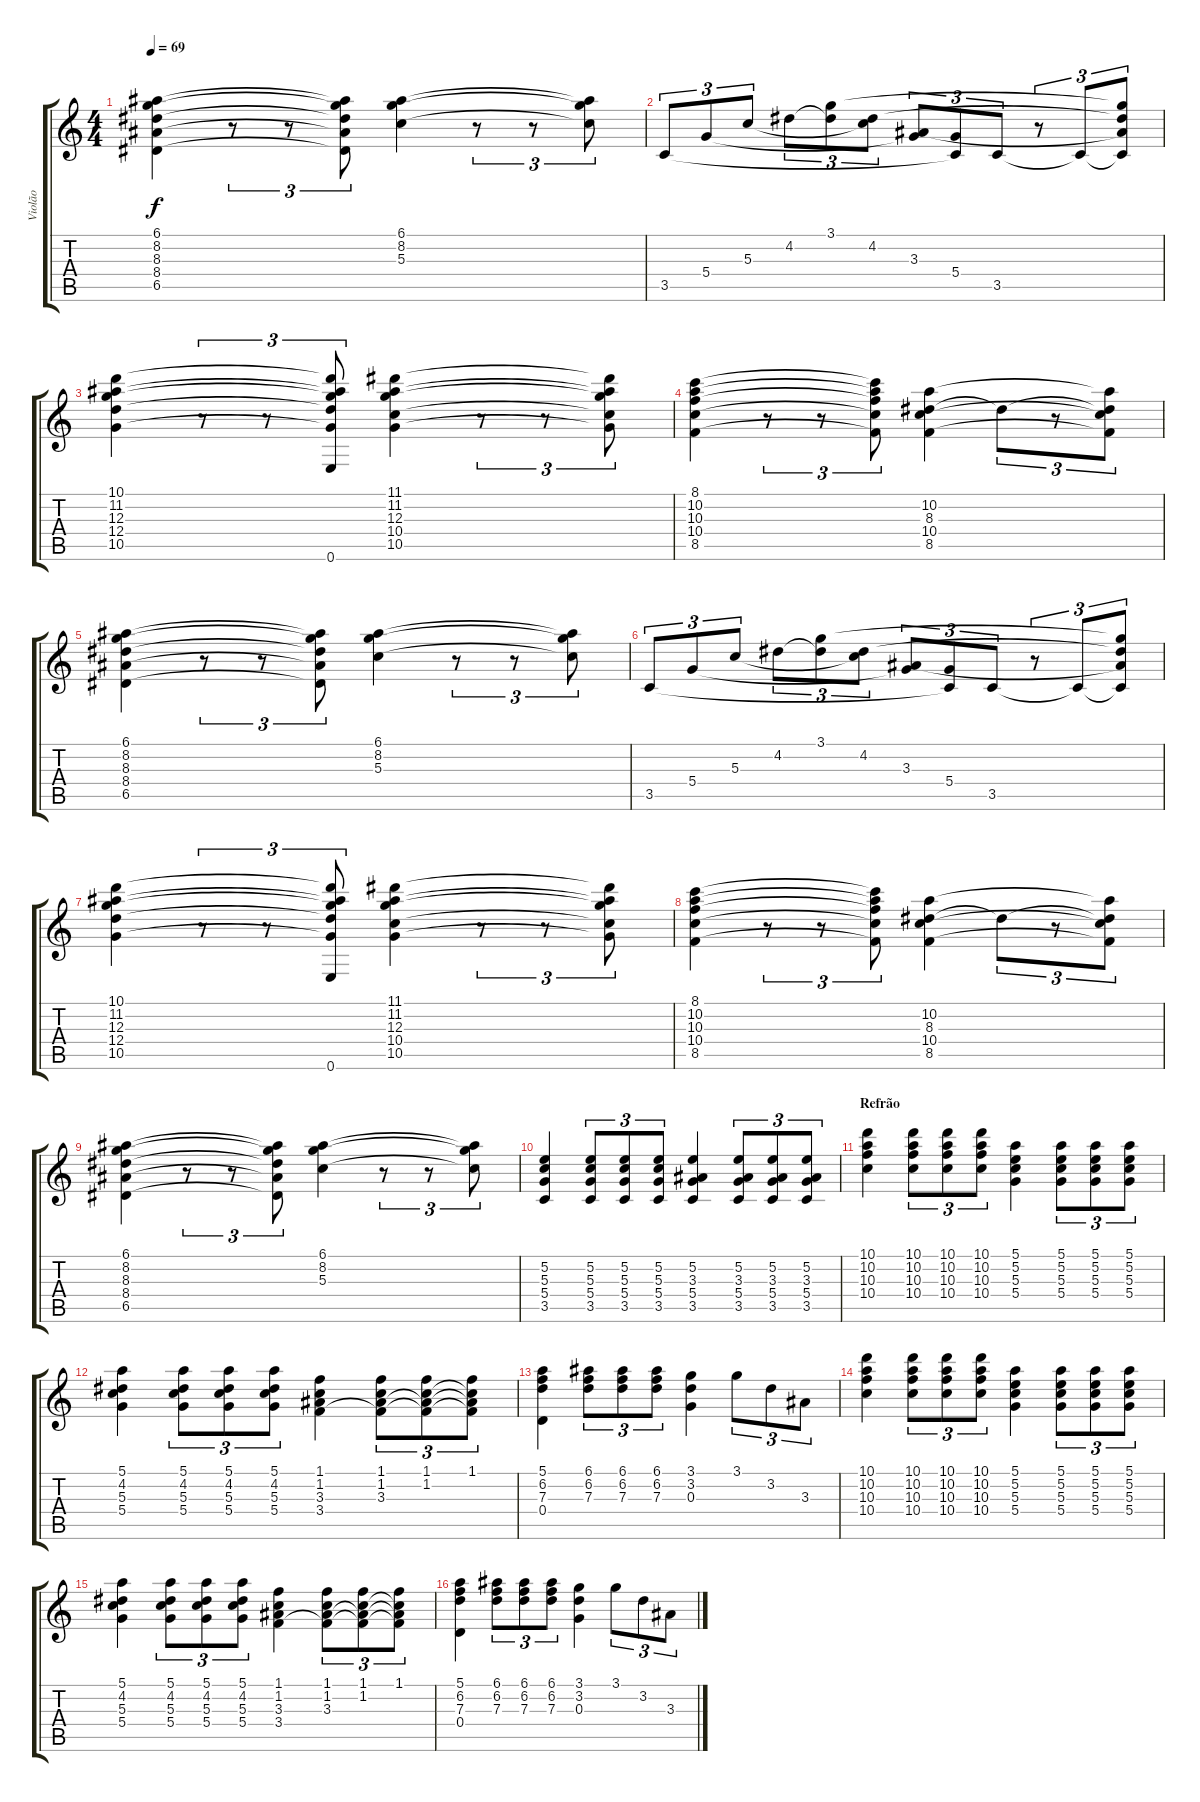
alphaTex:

\track ("Violão" "Violão") {instrument acousticguitarsteel}
\staff {score tabs}
\tuning (E4 B3 G3 D3 A2 E2) {hide}
\ts (4 4)
\tempo 69
\clef g2
\ks c
(6.1 8.2 8.3 8.4 6.5).4{dy f} r.8{tu (3 2)} r.8{tu (3 2)} (6.1{t} 8.2{t} 8.3{t} 8.4{t} 6.5{t}).8{tu (3 2)} (6.1 8.2 5.3).4 r.8{tu (3 2)} r.8{tu (3 2)} (6.1{t} 8.2{t} 5.3{t}).8{tu (3 2)} |
3.5.8{tu (3 2)} 5.4.8{tu (3 2)} 5.3.8{tu (3 2)} 4.2.8{tu (3 2)} (3.1 4.2{t}).8{tu (3 2)} (4.2 5.3{t}).8{tu (3 2)} (3.3 5.4{t}).8{tu (3 2)} (5.4 3.5{t}).8{tu (3 2)} 3.5.8{tu (3 2)} r.8{tu (3 2)} 3.5{t}.8{tu (3 2)} (3.1{t} 4.2{t} 3.3{t} 3.5{t}).8{tu (3 2)} |
(10.1 11.2 12.3 12.4 10.5).4 r.8{tu (3 2)} r.8{tu (3 2)} (10.1{t} 11.2{t} 12.3{t} 12.4{t} 10.5{t} 0.6).8{tu (3 2)} (11.1 11.2 12.3 10.4 10.5).4 r.8{tu (3 2)} r.8{tu (3 2)} (11.1{t} 11.2{t} 12.3{t} 10.4{t} 10.5{t}).8{tu (3 2)} |
(8.1 10.2 10.3 10.4 8.5).4 r.8{tu (3 2)} r.8{tu (3 2)} (8.1{t} 10.2{t} 10.3{t} 10.4{t} 8.5{t}).8{tu (3 2)} (10.2 8.3 10.4 8.5).4 8.3{t}.8{tu (3 2)} r.8{tu (3 2)} (10.2{t} 8.3{t} 10.4{t} 8.5{t}).8{tu (3 2)} |
(6.1 8.2 8.3 8.4 6.5).4 r.8{tu (3 2)} r.8{tu (3 2)} (6.1{t} 8.2{t} 8.3{t} 8.4{t} 6.5{t}).8{tu (3 2)} (6.1 8.2 5.3).4 r.8{tu (3 2)} r.8{tu (3 2)} (6.1{t} 8.2{t} 5.3{t}).8{tu (3 2)} |
3.5.8{tu (3 2)} 5.4.8{tu (3 2)} 5.3.8{tu (3 2)} 4.2.8{tu (3 2)} (3.1 4.2{t}).8{tu (3 2)} (4.2 5.3{t}).8{tu (3 2)} (3.3 5.4{t}).8{tu (3 2)} (5.4 3.5{t}).8{tu (3 2)} 3.5.8{tu (3 2)} r.8{tu (3 2)} 3.5{t}.8{tu (3 2)} (3.1{t} 4.2{t} 3.3{t} 3.5{t}).8{tu (3 2)} |
(10.1 11.2 12.3 12.4 10.5).4 r.8{tu (3 2)} r.8{tu (3 2)} (10.1{t} 11.2{t} 12.3{t} 12.4{t} 10.5{t} 0.6).8{tu (3 2)} (11.1 11.2 12.3 10.4 10.5).4 r.8{tu (3 2)} r.8{tu (3 2)} (11.1{t} 11.2{t} 12.3{t} 10.4{t} 10.5{t}).8{tu (3 2)} |
(8.1 10.2 10.3 10.4 8.5).4 r.8{tu (3 2)} r.8{tu (3 2)} (8.1{t} 10.2{t} 10.3{t} 10.4{t} 8.5{t}).8{tu (3 2)} (10.2 8.3 10.4 8.5).4 8.3{t}.8{tu (3 2)} r.8{tu (3 2)} (10.2{t} 8.3{t} 10.4{t} 8.5{t}).8{tu (3 2)} |
(6.1 8.2 8.3 8.4 6.5).4 r.8{tu (3 2)} r.8{tu (3 2)} (6.1{t} 8.2{t} 8.3{t} 8.4{t} 6.5{t}).8{tu (3 2)} (6.1 8.2 5.3).4 r.8{tu (3 2)} r.8{tu (3 2)} (6.1{t} 8.2{t} 5.3{t}).8{tu (3 2)} |
(5.2 5.3 5.4 3.5).4 (5.2 5.3 5.4 3.5).8{tu (3 2)} (5.2 5.3 5.4 3.5).8{tu (3 2)} (5.2 5.3 5.4 3.5).8{tu (3 2)} (5.2 3.3 5.4 3.5).4 (5.2 3.3 5.4 3.5).8{tu (3 2)} (5.2 3.3 5.4 3.5).8{tu (3 2)} (5.2 3.3 5.4 3.5).8{tu (3 2)} |
\section ("" "Refrão")
(10.1 10.2 10.3 10.4).4 (10.1 10.2 10.3 10.4).8{tu (3 2)} (10.1 10.2 10.3 10.4).8{tu (3 2)} (10.1 10.2 10.3 10.4).8{tu (3 2)} (5.1 5.2 5.3 5.4).4 (5.1 5.2 5.3 5.4).8{tu (3 2)} (5.1 5.2 5.3 5.4).8{tu (3 2)} (5.1 5.2 5.3 5.4).8{tu (3 2)} |
(5.1 4.2 5.3 5.4).4 (5.1 4.2 5.3 5.4).8{tu (3 2)} (5.1 4.2 5.3 5.4).8{tu (3 2)} (5.1 4.2 5.3 5.4).8{tu (3 2)} (1.1 1.2 3.3 3.4).4 (1.1 1.2 3.3 3.4{t}).8{tu (3 2)} (1.1 1.2 3.3{t} 3.4{t}).8{tu (3 2)} (1.1 1.2{t} 3.3{t} 3.4{t}).8{tu (3 2)} |
(5.1 6.2 7.3 0.4).4 (6.1 6.2 7.3).8{tu (3 2)} (6.1 6.2 7.3).8{tu (3 2)} (6.1 6.2 7.3).8{tu (3 2)} (3.1 3.2 0.3).4 3.1.8{tu (3 2)} 3.2.8{tu (3 2)} 3.3.8{tu (3 2)} |
(10.1 10.2 10.3 10.4).4 (10.1 10.2 10.3 10.4).8{tu (3 2)} (10.1 10.2 10.3 10.4).8{tu (3 2)} (10.1 10.2 10.3 10.4).8{tu (3 2)} (5.1 5.2 5.3 5.4).4 (5.1 5.2 5.3 5.4).8{tu (3 2)} (5.1 5.2 5.3 5.4).8{tu (3 2)} (5.1 5.2 5.3 5.4).8{tu (3 2)} |
(5.1 4.2 5.3 5.4).4 (5.1 4.2 5.3 5.4).8{tu (3 2)} (5.1 4.2 5.3 5.4).8{tu (3 2)} (5.1 4.2 5.3 5.4).8{tu (3 2)} (1.1 1.2 3.3 3.4).4 (1.1 1.2 3.3 3.4{t}).8{tu (3 2)} (1.1 1.2 3.3{t} 3.4{t}).8{tu (3 2)} (1.1 1.2{t} 3.3{t} 3.4{t}).8{tu (3 2)} |
(5.1 6.2 7.3 0.4).4 (6.1 6.2 7.3).8{tu (3 2)} (6.1 6.2 7.3).8{tu (3 2)} (6.1 6.2 7.3).8{tu (3 2)} (3.1 3.2 0.3).4 3.1.8{tu (3 2)} 3.2.8{tu (3 2)} 3.3.8{tu (3 2)}
